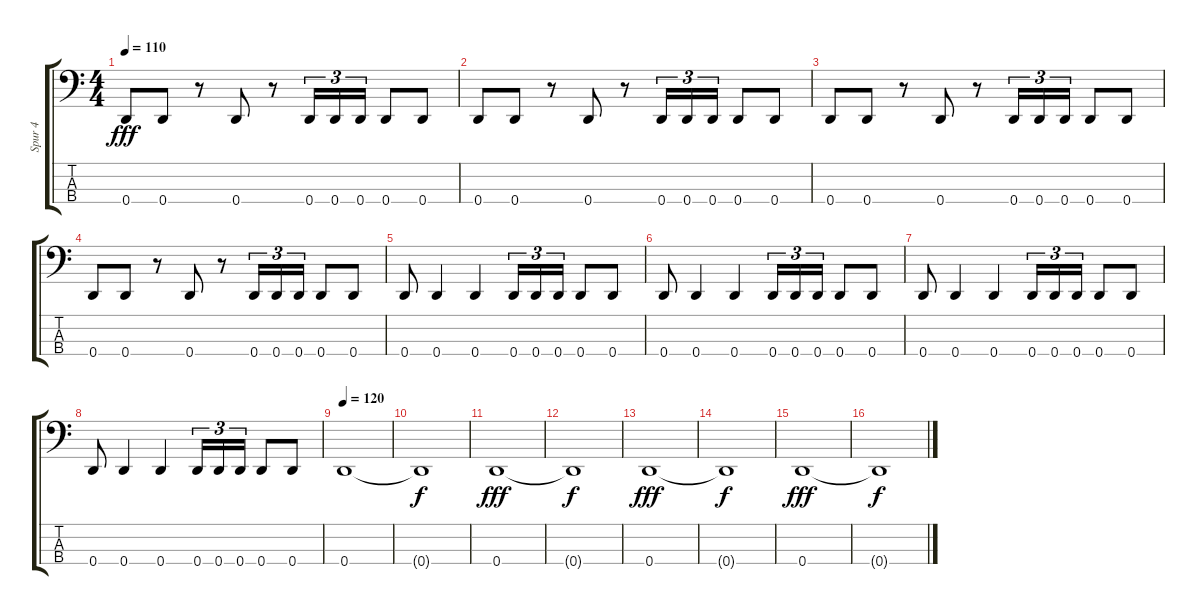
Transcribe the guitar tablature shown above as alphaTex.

\track ("Spur 4" "Spur 4") {instrument electricbassfinger}
\staff {score tabs}
\tuning (G2 D2 A1 D1) {hide}
\ts (4 4)
\tempo 110
\clef f4
\ks c
0.4.8{dy fff} 0.4.8 r.8 0.4.8 r.8 0.4.16{tu (3 2)} 0.4.16{tu (3 2)} 0.4.16{tu (3 2)} 0.4.8 0.4.8 |
0.4.8 0.4.8 r.8 0.4.8 r.8 0.4.16{tu (3 2)} 0.4.16{tu (3 2)} 0.4.16{tu (3 2)} 0.4.8 0.4.8 |
0.4.8 0.4.8 r.8 0.4.8 r.8 0.4.16{tu (3 2)} 0.4.16{tu (3 2)} 0.4.16{tu (3 2)} 0.4.8 0.4.8 |
0.4.8 0.4.8 r.8 0.4.8 r.8 0.4.16{tu (3 2)} 0.4.16{tu (3 2)} 0.4.16{tu (3 2)} 0.4.8 0.4.8 |
0.4.8 0.4.4 0.4.4 0.4.16{tu (3 2)} 0.4.16{tu (3 2)} 0.4.16{tu (3 2)} 0.4.8 0.4.8 |
0.4.8 0.4.4 0.4.4 0.4.16{tu (3 2)} 0.4.16{tu (3 2)} 0.4.16{tu (3 2)} 0.4.8 0.4.8 |
0.4.8 0.4.4 0.4.4 0.4.16{tu (3 2)} 0.4.16{tu (3 2)} 0.4.16{tu (3 2)} 0.4.8 0.4.8 |
0.4.8 0.4.4 0.4.4 0.4.16{tu (3 2)} 0.4.16{tu (3 2)} 0.4.16{tu (3 2)} 0.4.8 0.4.8 |
\tempo 120
0.4.1 |
0.4{t}.1{dy f} |
0.4.1{dy fff} |
0.4{t}.1{dy f} |
0.4.1{dy fff} |
0.4{t}.1{dy f} |
0.4.1{dy fff} |
0.4{t}.1{dy f}
